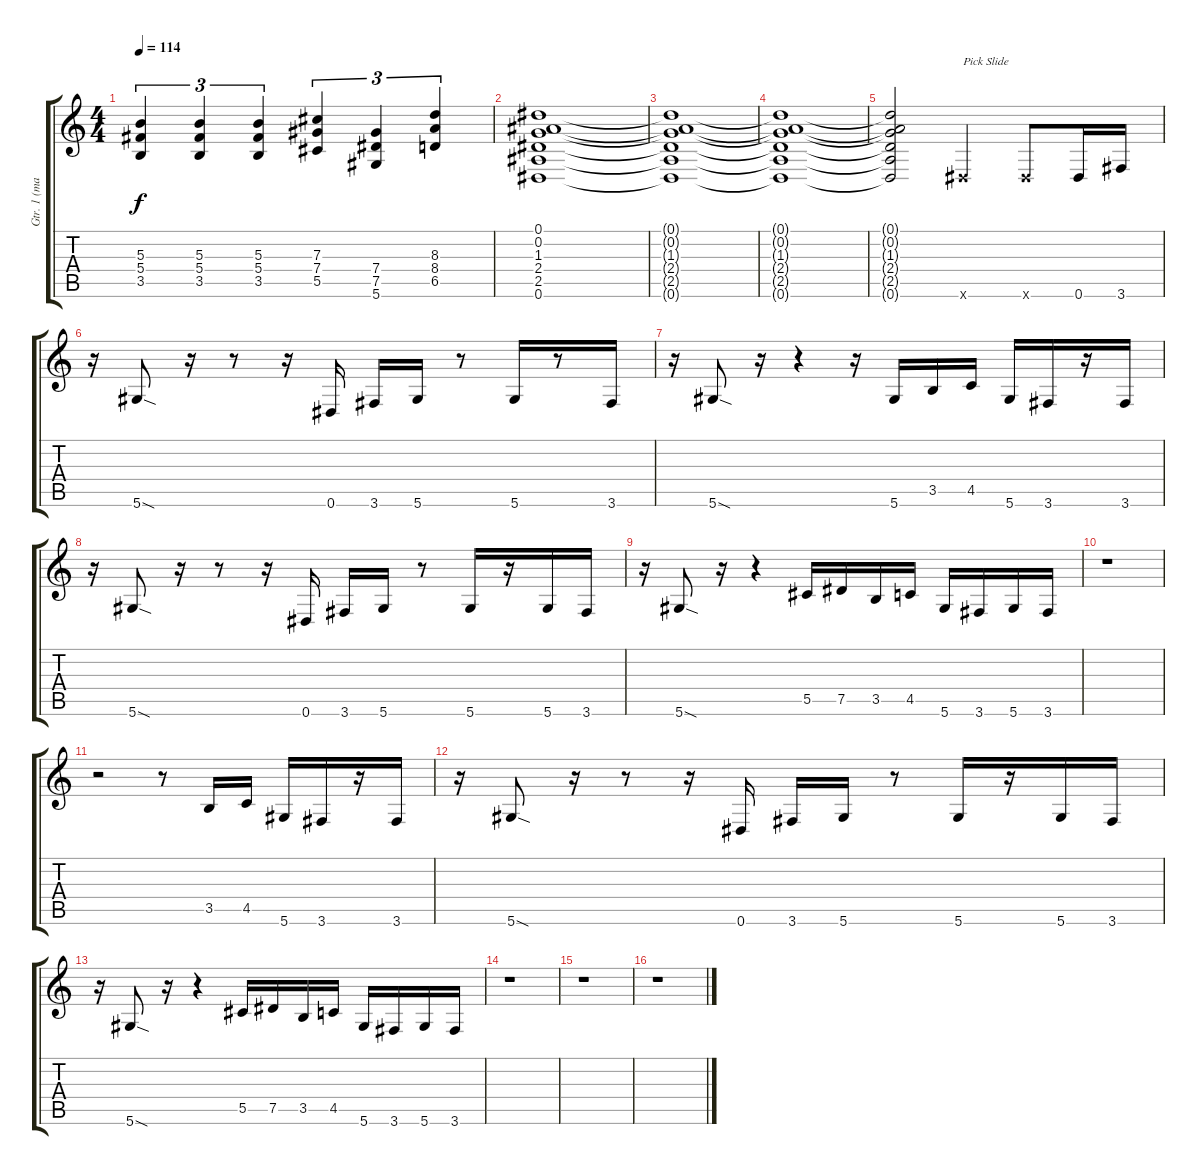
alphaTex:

\track ("Gtr. 1 (main)" "Gtr. 1 (ma") {instrument distortionguitar}
\staff {score tabs}
\tuning (Eb4 Bb3 Gb3 Db3 Ab2 Eb2) {hide}
\ts (4 4)
\tempo 114
\clef g2
\ks c
(5.3 5.4 3.5).4{tu (3 2) dy f} (5.3 5.4 3.5).4{tu (3 2)} (5.3 5.4 3.5).4{tu (3 2)} (7.3 7.4 5.5).4{tu (3 2)} (7.4 7.5 5.6).4{tu (3 2)} (8.3 8.4 6.5).4{tu (3 2)} |
(0.1 0.2 1.3 2.4 2.5 0.6).1 |
(0.1{t} 0.2{t} 1.3{t} 2.4{t} 2.5{t} 0.6{t}).1 |
(0.1{t} 0.2{t} 1.3{t} 2.4{t} 2.5{t} 0.6{t}).1 |
(0.1{t} 0.2{t} 1.3{t} 2.4{t} 2.5{t} 0.6{t}).2 0.6{x}.4{txt "Pick Slide"} 0.6{x}.8 0.6.16 3.6.16 |
r.16 5.6{sod}.8 r.16 r.8 r.16 0.6.16 3.6.16 5.6.16 r.8 5.6.16 r.8 3.6.16 |
r.16 5.6{sod}.8 r.16 r.4 r.16 5.6.16 3.5.16 4.5.16 5.6.16 3.6.16 r.16 3.6.16 |
r.16 5.6{sod}.8 r.16 r.8 r.16 0.6.16 3.6.16 5.6.16 r.8 5.6.16 r.16 5.6.16 3.6.16 |
r.16 5.6{sod}.8 r.16 r.4 5.5.16 7.5.16 3.5.16 4.5.16 5.6.16 3.6.16 5.6.16 3.6.16 |
r.1 |
r.2 r.8 3.5.16 4.5.16 5.6.16 3.6.16 r.16 3.6.16 |
r.16 5.6{sod}.8 r.16 r.8 r.16 0.6.16 3.6.16 5.6.16 r.8 5.6.16 r.16 5.6.16 3.6.16 |
r.16 5.6{sod}.8 r.16 r.4 5.5.16 7.5.16 3.5.16 4.5.16 5.6.16 3.6.16 5.6.16 3.6.16 |
r.1 |
r.1 |
r.1
